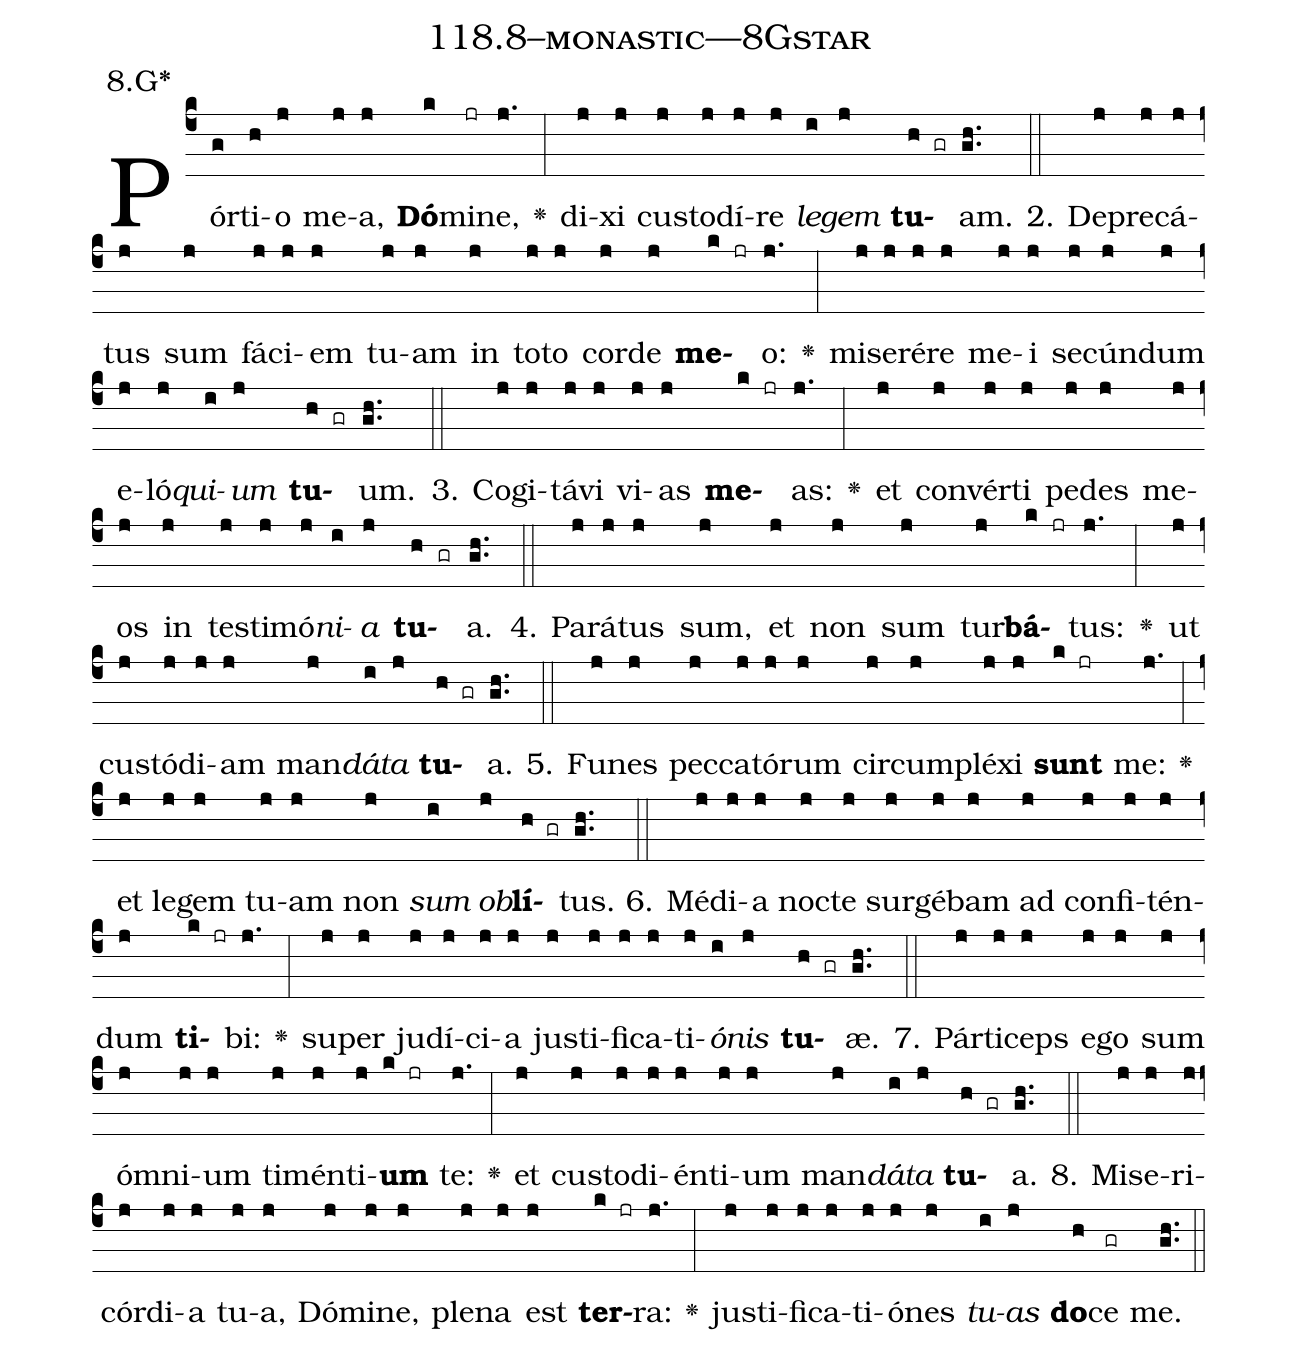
name: 118.8--monastic---8Gstar;
annotation: 8.G*;
%%
(c4)Pór(g)ti(h)o(j) me(j)a,(j) <b>Dó</b>(k)mi(jr)ne,(j.) <v>\greheightstar</v>(:) di(j)xi(j) cus(j)to(j)dí(j)re(j) <i>le</i>(i)<i>gem</i>(j) <b>tu</b>(h gr)am.(gh..) (::)
2. De(j)pre(j)cá(j)tus(j) sum(j) fá(j)ci(j)em(j) tu(j)am(j) in(j) to(j)to(j) cor(j)de(j) <b>me</b>(k jr)o:(j.) <v>\greheightstar</v>(:) mi(j)se(j)ré(j)re(j) me(j)i(j) se(j)cún(j)dum(j) e(j)ló(j)<i>qui</i>(i)<i>um</i>(j) <b>tu</b>(h gr)um.(gh..) (::)
3. Co(j)gi(j)tá(j)vi(j) vi(j)as(j) <b>me</b>(k jr)as:(j.) <v>\greheightstar</v>(:) et(j) con(j)vér(j)ti(j) pe(j)des(j) me(j)os(j) in(j) tes(j)ti(j)mó(j)<i>ni</i>(i)<i>a</i>(j) <b>tu</b>(h gr)a.(gh..) (::)
4. Pa(j)rá(j)tus(j) sum,(j) et(j) non(j) sum(j) tur(j)<b>bá</b>(k jr)tus:(j.) <v>\greheightstar</v>(:) ut(j) cus(j)tó(j)di(j)am(j) man(j)<i>dá</i>(i)<i>ta</i>(j) <b>tu</b>(h gr)a.(gh..) (::)
5. Fu(j)nes(j) pec(j)ca(j)tó(j)rum(j) cir(j)cum(j)plé(j)xi(j) <b>sunt</b>(k jr) me:(j.) <v>\greheightstar</v>(:) et(j) le(j)gem(j) tu(j)am(j) non(j) <i>sum</i>(i) <i>ob</i>(j)<b>lí</b>(h gr)tus.(gh..) (::)
6. Mé(j)di(j)a(j) noc(j)te(j) sur(j)gé(j)bam(j) ad(j) con(j)fi(j)tén(j)dum(j) <b>ti</b>(k jr)bi:(j.) <v>\greheightstar</v>(:) su(j)per(j) ju(j)dí(j)ci(j)a(j) jus(j)ti(j)fi(j)ca(j)ti(j)<i>ó</i>(i)<i>nis</i>(j) <b>tu</b>(h gr)æ.(gh..) (::)
7. Pár(j)ti(j)ceps(j) e(j)go(j) sum(j) óm(j)ni(j)um(j) ti(j)mén(j)ti(j)<b>um</b>(k jr) te:(j.) <v>\greheightstar</v>(:) et(j) cus(j)to(j)di(j)én(j)ti(j)um(j) man(j)<i>dá</i>(i)<i>ta</i>(j) <b>tu</b>(h gr)a.(gh..) (::)
8. Mi(j)se(j)ri(j)cór(j)di(j)a(j) tu(j)a,(j) Dó(j)mi(j)ne,(j) ple(j)na(j) est(j) <b>ter</b>(k jr)ra:(j.) <v>\greheightstar</v>(:) jus(j)ti(j)fi(j)ca(j)ti(j)ó(j)nes(j) <i>tu</i>(i)<i>as</i>(j) <b>do</b>(h)ce(gr) me.(gh..) (::)
